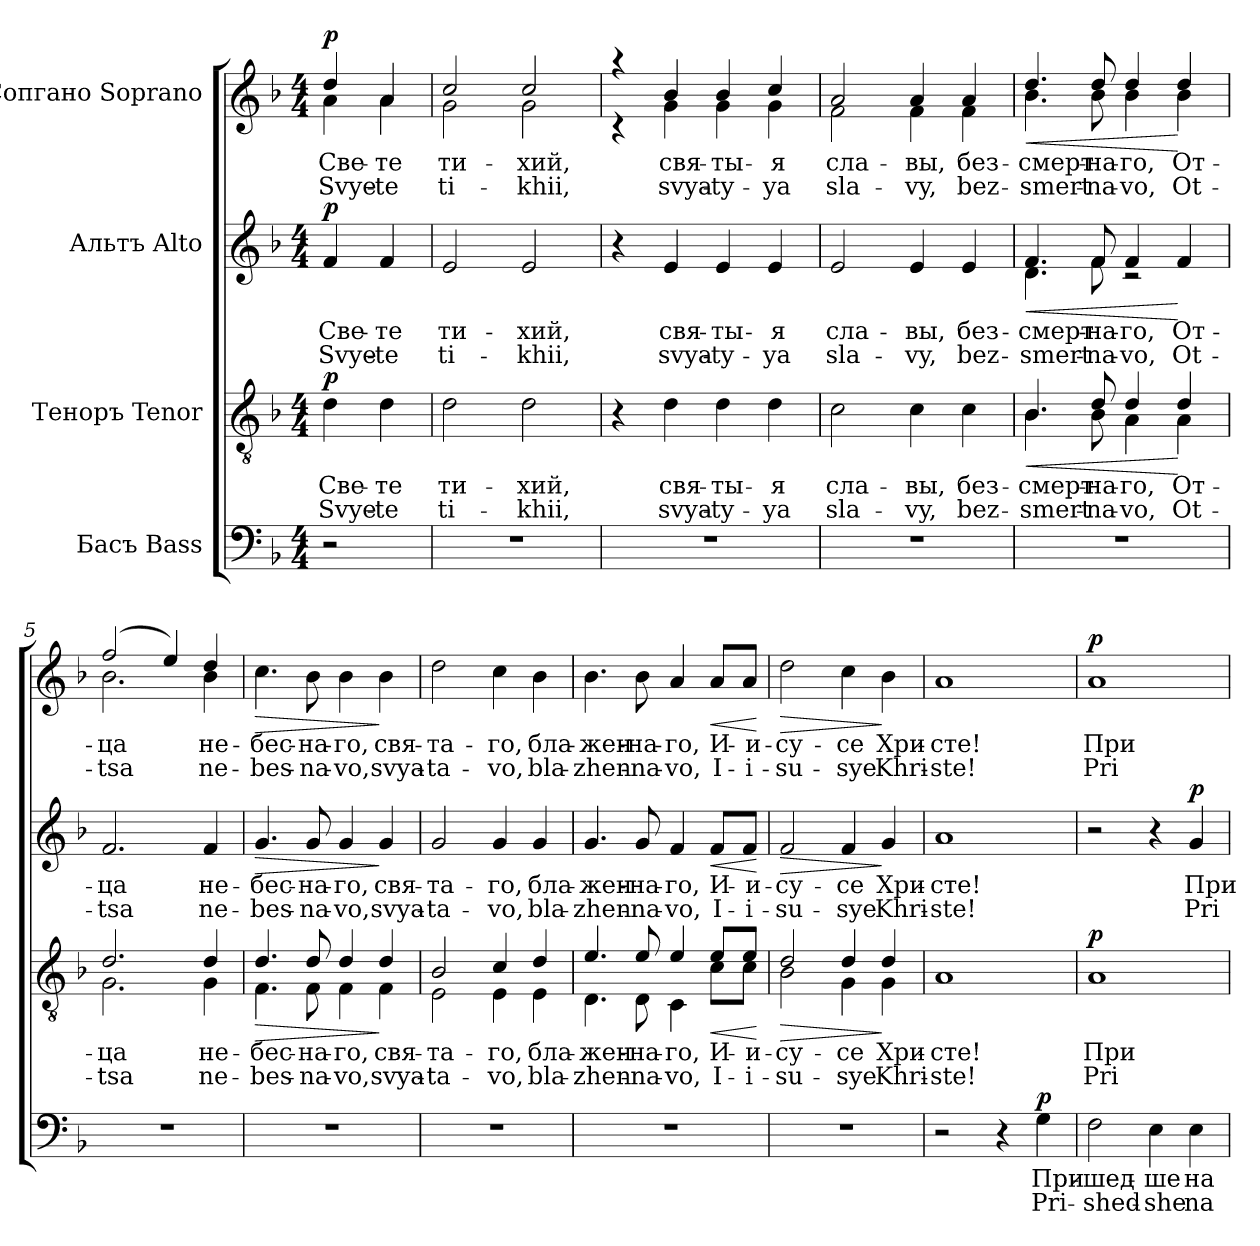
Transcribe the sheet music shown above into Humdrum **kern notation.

**kern	**text	**text	**dynam	**kern	**text	**text	**dynam	**kern	**text	**text	**dynam	**kern	**text	**text	**dynam
*part4	*part4	*part4	*part4	*part3	*part3	*part3	*part3	*part2	*part2	*part2	*part2	*part1	*part1	*part1	*part1
*staff4	*staff4	*staff4	*staff4	*staff3	*staff3	*staff3	*staff3	*staff2	*staff2	*staff2	*staff2	*staff1	*staff1	*staff1	*staff1
*I"Басъ Bass	*	*	*	*I"Теноръ Tenor	*	*	*	*I"Альтъ Alto	*	*	*	*I"Сопгано Soprano	*	*	*
*clefF4	*	*	*	*clefGv2	*	*	*	*clefG2	*	*	*	*clefG2	*	*	*
*k[b-]	*	*	*	*k[b-]	*	*	*	*k[b-]	*	*	*	*k[b-]	*	*	*
*F:	*	*	*	*F:	*	*	*	*F:	*	*	*	*F:	*	*	*
*M4/4	*	*	*	*M4/4	*	*	*	*M4/4	*	*	*	*M4/4	*	*	*
*MM90	*	*	*	*MM90	*	*	*	*MM90	*	*	*	*MM90	*	*	*
=	=	=	=	=	=	=	=	=	=	=	=	=	=	=	=
!	!	!	!	!	!	!	!	!	!	!	!	!LO:TX:a:B:t=Moderato	!	!	!
!	!	!	!	!	!LO:LY:b	!LO:LY:b	!LO:DY:a	!	!LO:LY:b	!LO:LY:b	!LO:DY:a	!	!LO:LY:b	!LO:LY:b	!LO:DY:a
*	*	*	*	*	*	*	*	*	*	*	*	*^	*	*	*
2r	.	.	.	4d\	Све-	Svye-	p	4f/	Све-	Svye-	p	4dd/	4a\	Све-	Svye-	p
!	!	!	!	!	!LO:LY:b	!LO:LY:b	!	!	!LO:LY:b	!LO:LY:b	!	!	!	!LO:LY:b	!LO:LY:b	!
.	.	.	.	4d\	-те	-te	.	4f/	-те	-te	.	4a/	4a\	-те	-te	.
=1	=1	=1	=1	=1	=1	=1	=1	=1	=1	=1	=1	=1	=1	=1	=1	=1
!	!	!	!	!	!LO:LY:b	!LO:LY:b	!	!	!LO:LY:b	!LO:LY:b	!	!	!	!LO:LY:b	!LO:LY:b	!
1r	.	.	.	2d\	ти-	ti-	.	2e/	ти-	ti-	.	2cc/	2g\	ти-	ti-	.
!	!	!	!	!	!LO:LY:b	!LO:LY:b	!	!	!LO:LY:b	!LO:LY:b	!	!	!	!LO:LY:b	!LO:LY:b	!
.	.	.	.	2d\	-хий,	-khii,	.	2e/	-хий,	-khii,	.	2cc/	2g\	-хий,	-khii,	.
=2	=2	=2	=2	=2	=2	=2	=2	=2	=2	=2	=2	=2	=2	=2	=2	=2
1r	.	.	.	4r	.	.	.	4r	.	.	.	4raa	4rc	.	.	.
!	!	!	!	!	!LO:LY:b	!LO:LY:b	!	!	!LO:LY:b	!LO:LY:b	!	!	!	!LO:LY:b	!LO:LY:b	!
.	.	.	.	4d\	свя-	svya-	.	4e/	свя-	svya-	.	4b-/	4g\	свя-	svya-	.
!	!	!	!	!	!LO:LY:b	!LO:LY:b	!	!	!LO:LY:b	!LO:LY:b	!	!	!	!LO:LY:b	!LO:LY:b	!
.	.	.	.	4d\	-ты-	-ty-	.	4e/	-ты-	-ty-	.	4b-/	4g\	-ты-	-ty-	.
!	!	!	!	!	!LO:LY:b	!LO:LY:b	!	!	!LO:LY:b	!LO:LY:b	!	!	!	!LO:LY:b	!LO:LY:b	!
.	.	.	.	4d\	-я	-ya	.	4e/	-я	-ya	.	4cc/	4g\	-я	-ya	.
=3	=3	=3	=3	=3	=3	=3	=3	=3	=3	=3	=3	=3	=3	=3	=3	=3
!	!	!	!	!	!LO:LY:b	!LO:LY:b	!	!	!LO:LY:b	!LO:LY:b	!	!	!	!LO:LY:b	!LO:LY:b	!
1r	.	.	.	2c\	сла-	sla-	.	2e/	сла-	sla-	.	2a/	2f\	сла-	sla-	.
!	!	!	!	!	!LO:LY:b	!LO:LY:b	!	!	!LO:LY:b	!LO:LY:b	!	!	!	!LO:LY:b	!LO:LY:b	!
.	.	.	.	4c\	-вы,	-vy,	.	4e/	-вы,	-vy,	.	4a/	4f\	-вы,	-vy,	.
!	!	!	!	!	!LO:LY:b	!LO:LY:b	!	!	!LO:LY:b	!LO:LY:b	!	!	!	!LO:LY:b	!LO:LY:b	!
.	.	.	.	4c\	без-	bez-	.	4e/	без-	bez-	.	4a/	4f\	без-	bez-	.
=4	=4	=4	=4	=4	=4	=4	=4	=4	=4	=4	=4	=4	=4	=4	=4	=4
!	!	!	!	!	!LO:LY:b	!LO:LY:b	!LO:HP:b	!	!LO:LY:b	!LO:LY:b	!LO:HP:b	!	!	!LO:LY:b	!LO:LY:b	!LO:HP:b
*	*	*	*	*^	*	*	*	*^	*	*	*	*	*	*	*	*
1r	.	.	.	4.B-/	4.B-\	-смерт-	-smert-	<	4.f/	4.d\	-смерт-	-smert-	<	4.dd/	4.b-\	-смерт-	-smert-	<
!	!	!	!	!	!	!LO:LY:b	!LO:LY:b	!	!	!	!LO:LY:b	!LO:LY:b	!	!	!	!LO:LY:b	!LO:LY:b	!
.	.	.	.	8d/	8B-\	-на-	-na-	.	8f/	8f\	-на-	-na-	.	8dd/	8b-\	-на-	-na-	.
!	!	!	!	!	!	!LO:LY:b	!LO:LY:b	!	!	!	!LO:LY:b	!LO:LY:b	!	!	!	!LO:LY:b	!LO:LY:b	!
.	.	.	.	4d/	4A\	-го,	-vo,	.	4f/	2rc	-го,	-vo,	.	4dd/	4b-\	-го,	-vo,	.
!	!	!	!	!	!	!LO:LY:b	!LO:LY:b	!	!	!	!LO:LY:b	!LO:LY:b	!	!	!	!LO:LY:b	!LO:LY:b	!
.	.	.	.	4d/	4A\	От-	Ot-	[	4f/	.	От-	Ot-	[	4dd/	4b-\	От-	Ot-	[
*	*	*	*	*	*	*	*	*	*v	*v	*	*	*	*	*	*	*	*
!!LO:PB:g=z	!!
=5	=5	=5	=5	=5	=5	=5	=5	=5	=5	=5	=5	=5	=5	=5	=5	=5	=5
!	!	!	!	!	!	!LO:LY:b	!LO:LY:b	!	!	!LO:LY:b	!LO:LY:b	!	!	!	!LO:LY:b	!LO:LY:b	!
1r	.	.	.	2.d/	2.G\	-ца	-tsa	.	2.f/	-ца	-tsa	.	(>2ff/	2.b-\	-ца	-tsa	.
.	.	.	.	.	.	.	.	.	.	.	.	.	4ee/)	.	.	.	.
!	!	!	!	!	!	!LO:LY:b	!LO:LY:b	!	!	!LO:LY:b	!LO:LY:b	!	!	!	!LO:LY:b	!LO:LY:b	!
.	.	.	.	4d/	4G\	не-	ne-	.	4f/	не-	ne-	.	4dd/	4b-\	не-	ne-	.
=6	=6	=6	=6	=6	=6	=6	=6	=6	=6	=6	=6	=6	=6	=6	=6	=6	=6
!	!	!	!	!	!	!LO:LY:b	!LO:LY:b	!LO:HP:b	!	!LO:LY:b	!LO:LY:b	!LO:HP:b	!	!	!LO:LY:b	!LO:LY:b	!LO:HP:b
*	*	*	*	*	*	*	*	*	*	*	*	*	*v	*v	*	*	*
1r	.	.	.	4.d/	4.F\	-бес-	-bes-	>	4.g/	-бес-	-bes-	>	4.cc\	-бес-	-bes-	>
!	!	!	!	!	!	!LO:LY:b	!LO:LY:b	!	!	!LO:LY:b	!LO:LY:b	!	!	!LO:LY:b	!LO:LY:b	!
.	.	.	.	8d/	8F\	-на-	-na-	.	8g/	-на-	-na-	.	8b-\	-на-	-na-	.
!	!	!	!	!	!	!LO:LY:b	!LO:LY:b	!	!	!LO:LY:b	!LO:LY:b	!	!	!LO:LY:b	!LO:LY:b	!
.	.	.	.	4d/	4F\	-го,	-vo,	.	4g/	-го,	-vo,	.	4b-\	-го,	-vo,	.
!	!	!	!	!	!	!LO:LY:b	!LO:LY:b	!	!	!LO:LY:b	!LO:LY:b	!	!	!LO:LY:b	!LO:LY:b	!
.	.	.	.	4d/	4F\	свя-	svya-	]	4g/	свя-	svya-	]	4b-\	свя-	svya-	]
=7	=7	=7	=7	=7	=7	=7	=7	=7	=7	=7	=7	=7	=7	=7	=7	=7
!	!	!	!	!	!	!LO:LY:b	!LO:LY:b	!	!	!LO:LY:b	!LO:LY:b	!	!	!LO:LY:b	!LO:LY:b	!
1r	.	.	.	2B-/	2E\	-та-	-ta-	.	2g/	-та-	-ta-	.	2dd\	-та-	-ta-	.
!	!	!	!	!	!	!LO:LY:b	!LO:LY:b	!	!	!LO:LY:b	!LO:LY:b	!	!	!LO:LY:b	!LO:LY:b	!
.	.	.	.	4c/	4E\	-го,	-vo,	.	4g/	-го,	-vo,	.	4cc\	-го,	-vo,	.
!	!	!	!	!	!	!LO:LY:b	!LO:LY:b	!	!	!LO:LY:b	!LO:LY:b	!	!	!LO:LY:b	!LO:LY:b	!
.	.	.	.	4d/	4E\	бла-	bla-	.	4g/	бла-	bla-	.	4b-\	бла-	bla-	.
=8	=8	=8	=8	=8	=8	=8	=8	=8	=8	=8	=8	=8	=8	=8	=8	=8
!	!	!	!	!	!	!LO:LY:b	!LO:LY:b	!	!	!LO:LY:b	!LO:LY:b	!	!	!LO:LY:b	!LO:LY:b	!
1r	.	.	.	4.e/	4.D\	-жен-	-zhen-	.	4.g/	-жен-	-zhen-	.	4.b-\	-жен-	-zhen-	.
!	!	!	!	!	!	!LO:LY:b	!LO:LY:b	!	!	!LO:LY:b	!LO:LY:b	!	!	!LO:LY:b	!LO:LY:b	!
.	.	.	.	8e/	8D\	-на-	-na-	.	8g/	-на-	-na-	.	8b-\	-на-	-na-	.
!	!	!	!	!	!	!LO:LY:b	!LO:LY:b	!	!	!LO:LY:b	!LO:LY:b	!	!	!LO:LY:b	!LO:LY:b	!
.	.	.	.	4e/	4C\	-го,	-vo,	.	4f/	-го,	-vo,	.	4a/	-го,	-vo,	.
!	!	!	!	!	!	!LO:LY:b	!LO:LY:b	!LO:HP:b	!	!LO:LY:b	!LO:LY:b	!LO:HP:b	!	!LO:LY:b	!LO:LY:b	!LO:HP:b
.	.	.	.	8e/L	8c\L	И-	I-	<	8f/L	И-	I-	<	8a/L	И-	I-	<
!	!	!	!	!	!	!LO:LY:b	!LO:LY:b	!	!	!LO:LY:b	!LO:LY:b	!	!	!LO:LY:b	!LO:LY:b	!
.	.	.	.	8e/J	8c\J	-и-	-i-	.	8f/J	-и-	-i-	.	8a/J	-и-	-i-	.
*	*	*	*	*v	*v	*	*	*	*	*	*	*	*	*	*	*
.	.	.	.	.	.	.	[	.	.	.	[	.	.	.	[
=9	=9	=9	=9	=9	=9	=9	=9	=9	=9	=9	=9	=9	=9	=9	=9
!	!	!	!	!	!LO:LY:b	!LO:LY:b	!LO:HP:b	!	!LO:LY:b	!LO:LY:b	!LO:HP:b	!	!LO:LY:b	!LO:LY:b	!LO:HP:b
*	*	*	*	*^	*	*	*	*	*	*	*	*	*	*	*
1r	.	.	.	2d/	2B-\	-су-	-su-	>	2f/	-су-	-su-	>	2dd\	-су-	-su-	>
!	!	!	!	!	!	!LO:LY:b	!LO:LY:b	!	!	!LO:LY:b	!LO:LY:b	!	!	!LO:LY:b	!LO:LY:b	!
.	.	.	.	4d/	4G\	-се	-sye	.	4f/	-се	-sye	.	4cc\	-се	-sye	.
!	!	!	!	!	!	!LO:LY:b	!LO:LY:b	!	!	!LO:LY:b	!LO:LY:b	!	!	!LO:LY:b	!LO:LY:b	!
.	.	.	.	4d/	4G\	Хри-	Khri-	]	4g/	Хри-	Khri-	]	4b-\	Хри-	Khri-	]
=10	=10	=10	=10	=10	=10	=10	=10	=10	=10	=10	=10	=10	=10	=10	=10	=10
!	!	!	!	!	!	!LO:LY:b	!LO:LY:b	!	!	!LO:LY:b	!LO:LY:b	!	!	!LO:LY:b	!LO:LY:b	!
*	*	*	*	*v	*v	*	*	*	*	*	*	*	*	*	*	*
2r	.	.	.	1A	-сте!	-ste!	.	1a	-сте!	-ste!	.	1a	-сте!	-ste!	.
4r	.	.	.	.	.	.	.	.	.	.	.	.	.	.	.
!	!LO:LY:b	!LO:LY:b	!LO:DY:a	!	!	!	!	!	!	!	!	!	!	!	!
4G\	При-	Pri-	p	.	.	.	.	.	.	.	.	.	.	.	.
!!LO:LB:g=z
=11	=11	=11	=11	=11	=11	=11	=11	=11	=11	=11	=11	=11	=11	=11	=11
!	!LO:LY:b	!LO:LY:b	!	!	!LO:LY:b	!LO:LY:b	!LO:DY:a	!	!	!	!	!	!LO:LY:b	!LO:LY:b	!LO:DY:a
2F\	-шед-	-shed-	.	1A	При-	Pri-	p	2r	.	.	.	1a	При-	Pri-	p
!	!LO:LY:b	!LO:LY:b	!	!	!	!	!	!	!	!	!	!	!	!	!
4E\	-ше	-she	.	.	.	.	.	4r	.	.	.	.	.	.	.
!	!LO:LY:b	!LO:LY:b	!	!	!	!	!	!	!LO:LY:b	!LO:LY:b	!LO:DY:a	!	!	!	!
4E\	на	na	.	.	.	.	.	4g/	При-	Pri-	p	.	.	.	.
=	=	=	=	=	=	=	=	=	=	=	=	=	=	=	=
*-	*-	*-	*-	*-	*-	*-	*-	*-	*-	*-	*-	*-	*-	*-	*-
